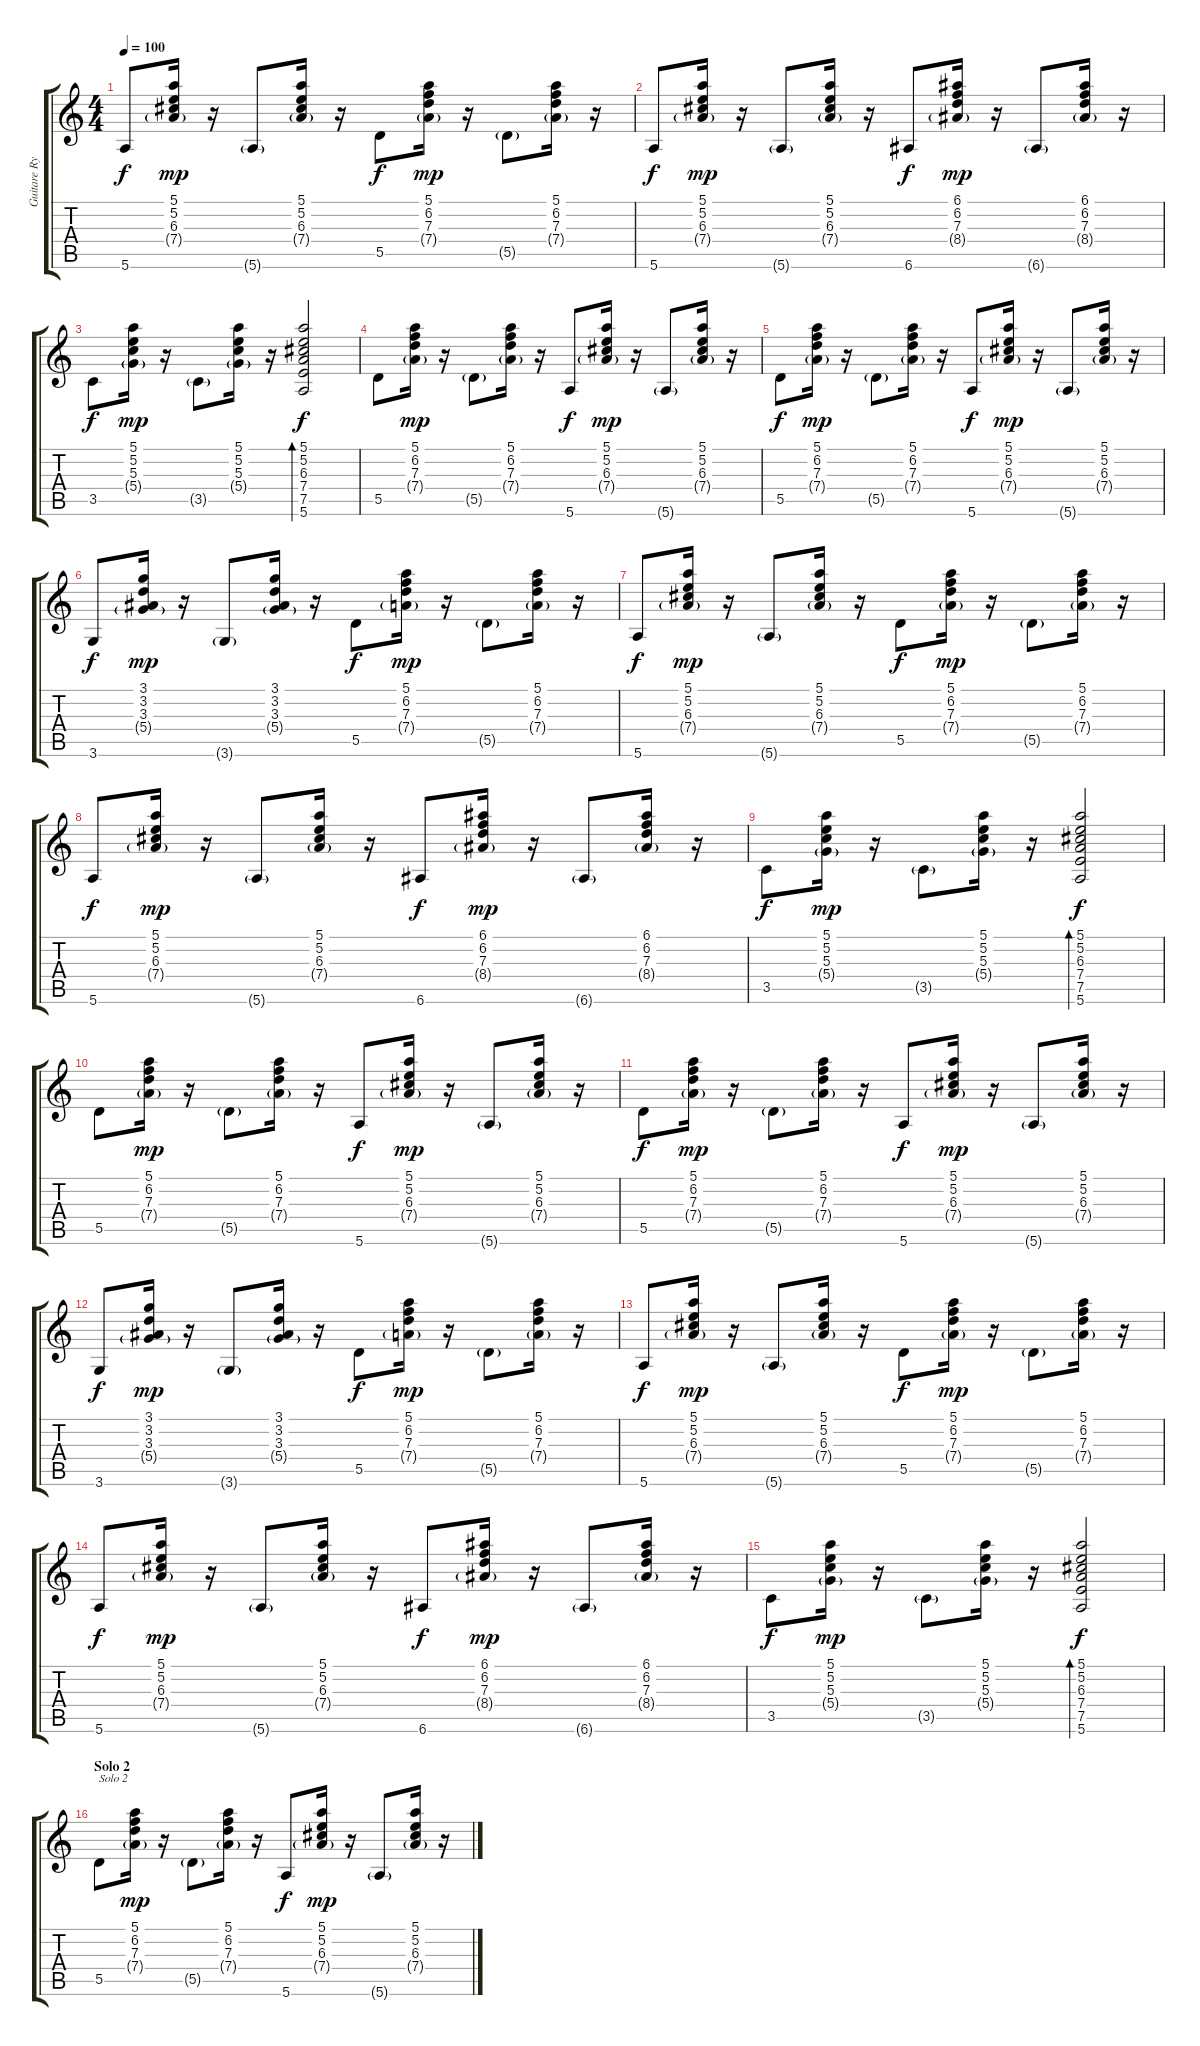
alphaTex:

\track ("Guitare Rythmique" "Guitare Ry") {instrument acousticguitarnylon}
\staff {score tabs}
\tuning (E4 B3 G3 D3 A2 E2) {hide}
\ts (4 4)
\tempo 100
\clef g2
\ks c
5.6.8{dy f} (5.1 5.2 6.3 7.4{g}).16{dy mp} r.16 5.6{g}.8 (5.1 5.2 6.3 7.4{g}).16 r.16 5.5.8{dy f} (5.1 6.2 7.3 7.4{g}).16{dy mp} r.16 5.5{g}.8 (5.1 6.2 7.3 7.4{g}).16 r.16 |
5.6.8{dy f} (5.1 5.2 6.3 7.4{g}).16{dy mp} r.16 5.6{g}.8 (5.1 5.2 6.3 7.4{g}).16 r.16 6.6.8{dy f} (6.1 6.2 7.3 8.4{g}).16{dy mp} r.16 6.6{g}.8 (6.1 6.2 7.3 8.4{g}).16 r.16 |
3.5.8{dy f} (5.1 5.2 5.3 5.4{g}).16{dy mp} r.16 3.5{g}.8 (5.1 5.2 5.3 5.4{g}).16 r.16 (5.1 5.2 6.3 7.4 7.5 5.6).2{bd 60 dy f} |
5.5.8 (5.1 6.2 7.3 7.4{g}).16{dy mp} r.16 5.5{g}.8 (5.1 6.2 7.3 7.4{g}).16 r.16 5.6.8{dy f} (5.1 5.2 6.3 7.4{g}).16{dy mp} r.16 5.6{g}.8 (5.1 5.2 6.3 7.4{g}).16 r.16 |
5.5.8{dy f} (5.1 6.2 7.3 7.4{g}).16{dy mp} r.16 5.5{g}.8 (5.1 6.2 7.3 7.4{g}).16 r.16 5.6.8{dy f} (5.1 5.2 6.3 7.4{g}).16{dy mp} r.16 5.6{g}.8 (5.1 5.2 6.3 7.4{g}).16 r.16 |
3.6.8{dy f} (3.1 3.2 3.3 5.4{g}).16{dy mp} r.16 3.6{g}.8 (3.1 3.2 3.3 5.4{g}).16 r.16 5.5.8{dy f} (5.1 6.2 7.3 7.4{g}).16{dy mp} r.16 5.5{g}.8 (5.1 6.2 7.3 7.4{g}).16 r.16 |
5.6.8{dy f} (5.1 5.2 6.3 7.4{g}).16{dy mp} r.16 5.6{g}.8 (5.1 5.2 6.3 7.4{g}).16 r.16 5.5.8{dy f} (5.1 6.2 7.3 7.4{g}).16{dy mp} r.16 5.5{g}.8 (5.1 6.2 7.3 7.4{g}).16 r.16 |
5.6.8{dy f} (5.1 5.2 6.3 7.4{g}).16{dy mp} r.16 5.6{g}.8 (5.1 5.2 6.3 7.4{g}).16 r.16 6.6.8{dy f} (6.1 6.2 7.3 8.4{g}).16{dy mp} r.16 6.6{g}.8 (6.1 6.2 7.3 8.4{g}).16 r.16 |
3.5.8{dy f} (5.1 5.2 5.3 5.4{g}).16{dy mp} r.16 3.5{g}.8 (5.1 5.2 5.3 5.4{g}).16 r.16 (5.1 5.2 6.3 7.4 7.5 5.6).2{bd 60 dy f} |
5.5.8 (5.1 6.2 7.3 7.4{g}).16{dy mp} r.16 5.5{g}.8 (5.1 6.2 7.3 7.4{g}).16 r.16 5.6.8{dy f} (5.1 5.2 6.3 7.4{g}).16{dy mp} r.16 5.6{g}.8 (5.1 5.2 6.3 7.4{g}).16 r.16 |
5.5.8{dy f} (5.1 6.2 7.3 7.4{g}).16{dy mp} r.16 5.5{g}.8 (5.1 6.2 7.3 7.4{g}).16 r.16 5.6.8{dy f} (5.1 5.2 6.3 7.4{g}).16{dy mp} r.16 5.6{g}.8 (5.1 5.2 6.3 7.4{g}).16 r.16 |
3.6.8{dy f} (3.1 3.2 3.3 5.4{g}).16{dy mp} r.16 3.6{g}.8 (3.1 3.2 3.3 5.4{g}).16 r.16 5.5.8{dy f} (5.1 6.2 7.3 7.4{g}).16{dy mp} r.16 5.5{g}.8 (5.1 6.2 7.3 7.4{g}).16 r.16 |
5.6.8{dy f} (5.1 5.2 6.3 7.4{g}).16{dy mp} r.16 5.6{g}.8 (5.1 5.2 6.3 7.4{g}).16 r.16 5.5.8{dy f} (5.1 6.2 7.3 7.4{g}).16{dy mp} r.16 5.5{g}.8 (5.1 6.2 7.3 7.4{g}).16 r.16 |
5.6.8{dy f} (5.1 5.2 6.3 7.4{g}).16{dy mp} r.16 5.6{g}.8 (5.1 5.2 6.3 7.4{g}).16 r.16 6.6.8{dy f} (6.1 6.2 7.3 8.4{g}).16{dy mp} r.16 6.6{g}.8 (6.1 6.2 7.3 8.4{g}).16 r.16 |
3.5.8{dy f} (5.1 5.2 5.3 5.4{g}).16{dy mp} r.16 3.5{g}.8 (5.1 5.2 5.3 5.4{g}).16 r.16 (5.1 5.2 6.3 7.4 7.5 5.6).2{bd 60 dy f} |
\section ("" "Solo 2")
5.5.8{txt "Solo 2"} (5.1 6.2 7.3 7.4{g}).16{dy mp} r.16 5.5{g}.8 (5.1 6.2 7.3 7.4{g}).16 r.16 5.6.8{dy f} (5.1 5.2 6.3 7.4{g}).16{dy mp} r.16 5.6{g}.8 (5.1 5.2 6.3 7.4{g}).16 r.16
